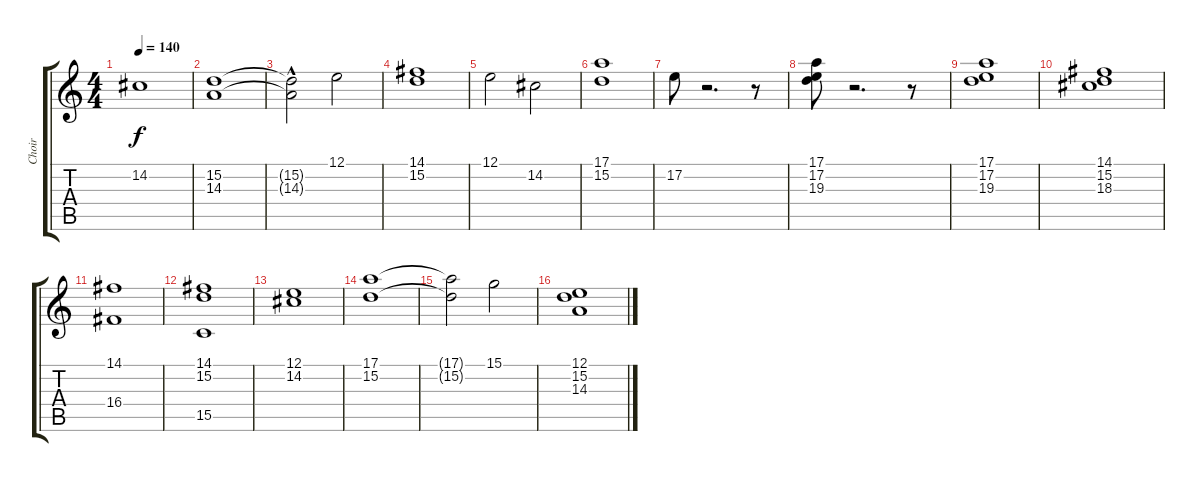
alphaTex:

\track ("Choir" "Choir") {instrument choiraahs}
\staff {score tabs}
\tuning (E4 B3 G3 D3 A2 E2) {hide}
\ts (4 4)
\tempo 140
\clef g2
\ks c
14.2.1{dy f} |
(15.2 14.3).1 |
(15.2{t} 14.3{hac t}).2 12.1.2 |
(14.1 15.2).1 |
12.1.2 14.2.2 |
(17.1 15.2).1 |
17.2.8 r.2{d} r.8 |
(17.1 17.2 19.3).8 r.2{d} r.8 |
(17.1 17.2 19.3).1 |
(14.1 15.2 18.3).1 |
(14.1 16.4).1 |
(14.1 15.2 15.5).1 |
(12.1 14.2).1 |
(17.1 15.2).1 |
(17.1{t} 15.2{t}).2 15.1.2 |
(12.1 15.2 14.3).1
